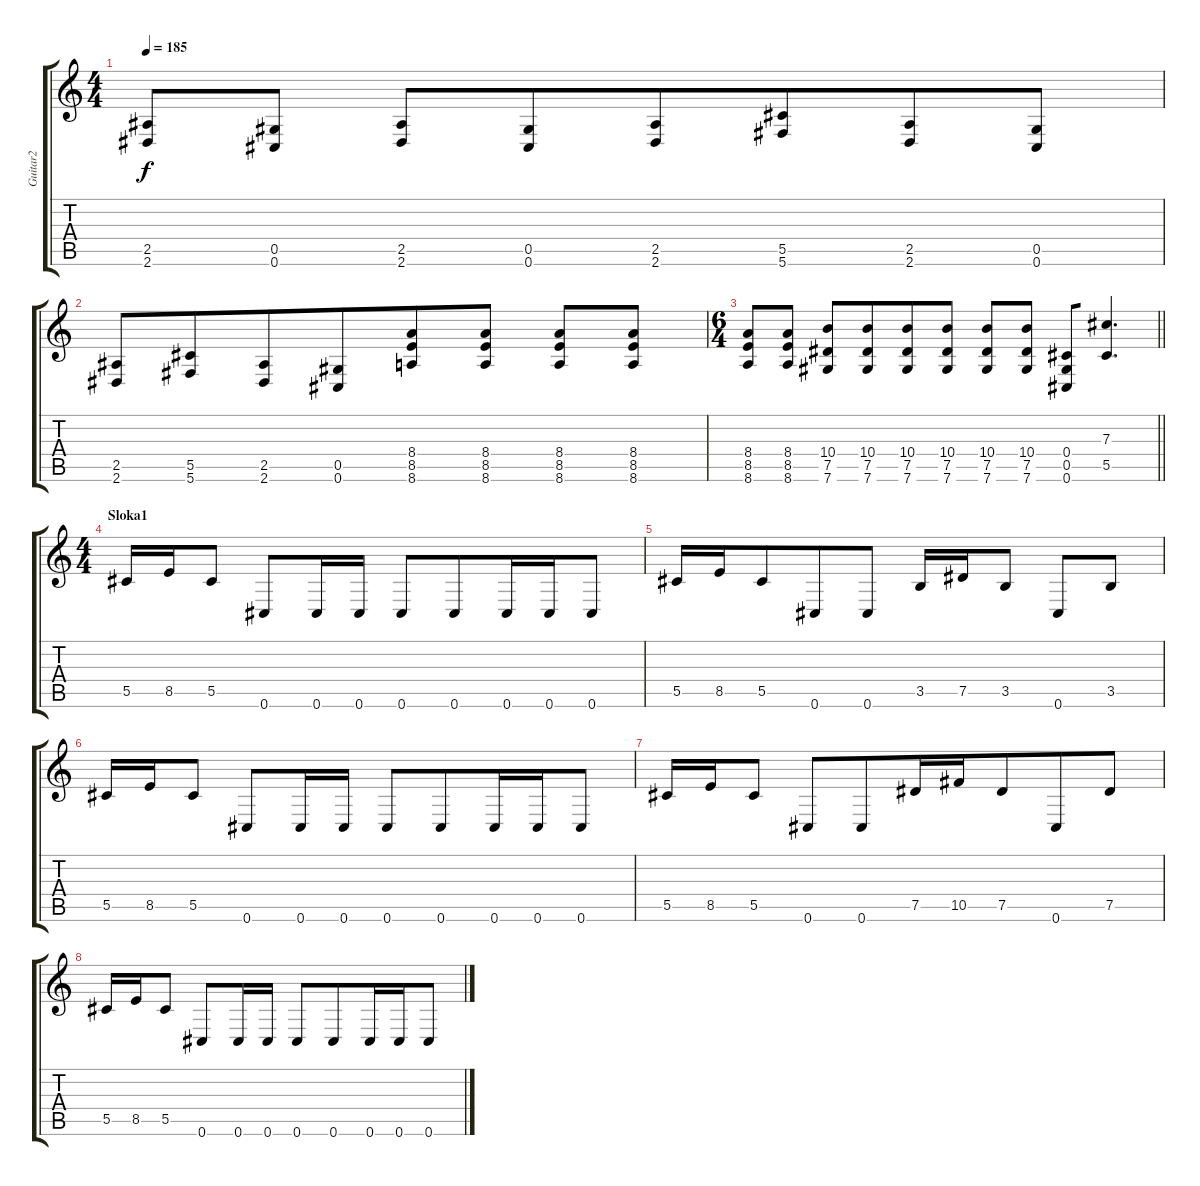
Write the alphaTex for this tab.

\track ("Guitar2" "Guitar2") {instrument distortionguitar}
\staff {score tabs}
\tuning (Eb4 Bb3 Gb3 Db3 Ab2 Db2) {hide}
\ts (4 4)
\tempo 185
\clef g2
\ks c
(2.5 2.6).8{dy f} (0.5 0.6).8 (2.5 2.6).8 (0.5 0.6).8{beam merge} (2.5 2.6).8{beam merge} (5.5 5.6).8{beam merge} (2.5 2.6).8 (0.5 0.6).8 |
(2.5 2.6).8 (5.5 5.6).8{beam merge} (2.5 2.6).8 (0.5 0.6).8{beam merge} (8.4 8.5 8.6).8 (8.4 8.5 8.6).8 (8.4 8.5 8.6).8 (8.4 8.5 8.6).8 |
\ts (6 4)
\barLineRight lightlight
(8.4 8.5 8.6).8 (8.4 8.5 8.6).8 (10.4 7.5 7.6).8 (10.4 7.5 7.6).8{beam merge} (10.4 7.5 7.6).8 (10.4 7.5 7.6).8 (10.4 7.5 7.6).8 (10.4 7.5 7.6).8 (0.4 0.5 0.6).8{beam merge} (7.3 5.5).4{d} |
\ts (4 4)
\section ("" "Sloka1")
5.5.16 8.5.16{beam merge} 5.5.8 0.6.8 0.6.16{beam merge} 0.6.16 0.6.8 0.6.8{beam merge} 0.6.16 0.6.16 0.6.8 |
5.5.16 8.5.16{beam merge} 5.5.8{beam merge} 0.6.8{beam merge} 0.6.8 3.5.16 7.5.16 3.5.8 0.6.8 3.5.8 |
5.5.16 8.5.16{beam merge} 5.5.8 0.6.8 0.6.16{beam merge} 0.6.16 0.6.8 0.6.8{beam merge} 0.6.16 0.6.16 0.6.8 |
5.5.16 8.5.16{beam merge} 5.5.8 0.6.8 0.6.8{beam merge} 7.5.16 10.5.16 7.5.8{beam merge} 0.6.8 7.5.8 |
5.5.16 8.5.16{beam merge} 5.5.8 0.6.8 0.6.16{beam merge} 0.6.16 0.6.8 0.6.8{beam merge} 0.6.16 0.6.16 0.6.8
